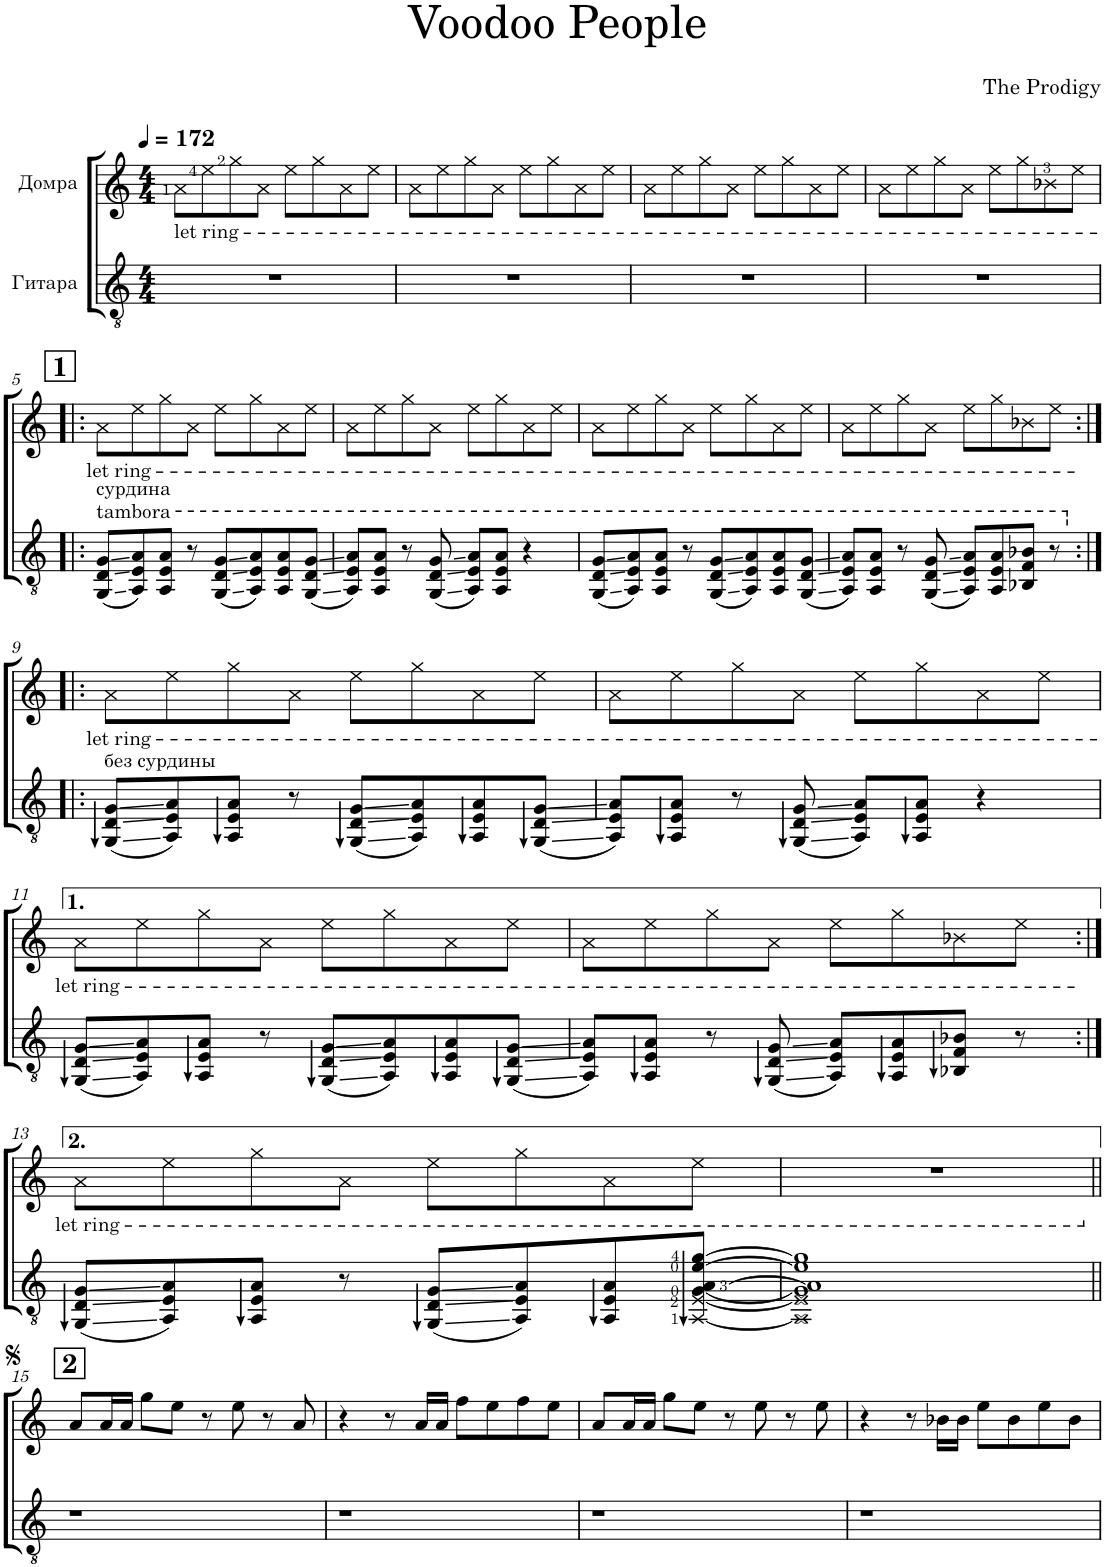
**kern	**kern
*part2	*part1
*staff2	*staff1
*I"Гитара	*I"Домра
*clefGv2	*clefG2
*k[]	*k[]
*M4/4	*M4/4
*MM172	*MM172
=1	=1
!	!LO:TX:b:t=let ring
1r	8a\L
.	8ee\
.	8gg\
.	8a\J
.	8ee\L
.	8gg\
.	8a\
.	8ee\J
=2	=2
1r	8a\L
.	8ee\
.	8gg\
.	8a\J
.	8ee\L
.	8gg\
.	8a\
.	8ee\J
=3	=3
1r	8a\L
.	8ee\
.	8gg\
.	8a\J
.	8ee\L
.	8gg\
.	8a\
.	8ee\J
=4	=4
1r	8a\L
.	8ee\
.	8gg\
.	8a\J
.	8ee\L
.	8gg\
.	8b-X\
.	8ee\J
!!LO:LB:g=z
!!LO:REH:place=s1:a:B:cj:fs=14:t=1
=5!|:	=5!|:
!LO:TX:a:t=сурдина	!
!LO:TX:a:t=tambora	!
(8GG/ 8D/ 8G/L	8a\L
8AA/ 8E/ 8A/)	8ee\
8AA/ 8E/ 8A/J	8gg\
8r	8a\J
(8GG/ 8D/ 8G/L	8ee\L
8AA/ 8E/ 8A/)	8gg\
8AA/ 8E/ 8A/	8a\
(8GG/ 8D/ 8G/J	8ee\J
=6	=6
8AA/ 8E/ 8A/L)	8a\L
8AA/ 8E/ 8A/J	8ee\
8r	8gg\
(8GG/ 8D/ 8G/	8a\J
8AA/ 8E/ 8A/L)	8ee\L
8AA/ 8E/ 8A/J	8gg\
4r	8a\
.	8ee\J
=7	=7
(8GG/ 8D/ 8G/L	8a\L
8AA/ 8E/ 8A/)	8ee\
8AA/ 8E/ 8A/J	8gg\
8r	8a\J
(8GG/ 8D/ 8G/L	8ee\L
8AA/ 8E/ 8A/)	8gg\
8AA/ 8E/ 8A/	8a\
(8GG/ 8D/ 8G/J	8ee\J
=8	=8
8AA/ 8E/ 8A/L)	8a\L
8AA/ 8E/ 8A/J	8ee\
8r	8gg\
(8GG/ 8D/ 8G/	8a\J
8AA/ 8E/ 8A/L)	8ee\L
8AA/ 8E/ 8A/	8gg\
8BB-X/ 8F/ 8B-X/J	8b-X\
8r	8ee\J
!!LO:LB:g=z
=9:|!|:	=9:|!|:
!LO:TX:a:t=без сурдины	!
(8GG/ 8D/ 8G/L	8a\L
8AA/ 8E/ 8A/)	8ee\
8AA/ 8E/ 8A/J	8gg\
8r	8a\J
(8GG/ 8D/ 8G/L	8ee\L
8AA/ 8E/ 8A/)	8gg\
8AA/ 8E/ 8A/	8a\
(8GG/ 8D/ 8G/J	8ee\J
=10	=10
8AA/ 8E/ 8A/L)	8a\L
8AA/ 8E/ 8A/J	8ee\
8r	8gg\
(8GG/ 8D/ 8G/	8a\J
8AA/ 8E/ 8A/L)	8ee\L
8AA/ 8E/ 8A/J	8gg\
4r	8a\
.	8ee\J
!!LO:LB:g=z
=11	=11
(8GG/ 8D/ 8G/L	8a\L
8AA/ 8E/ 8A/)	8ee\
8AA/ 8E/ 8A/J	8gg\
8r	8a\J
(8GG/ 8D/ 8G/L	8ee\L
8AA/ 8E/ 8A/)	8gg\
8AA/ 8E/ 8A/	8a\
(8GG/ 8D/ 8G/J	8ee\J
=12	=12
8AA/ 8E/ 8A/L)	8a\L
8AA/ 8E/ 8A/J	8ee\
8r	8gg\
(8GG/ 8D/ 8G/	8a\J
8AA/ 8E/ 8A/L)	8ee\L
8AA/ 8E/ 8A/	8gg\
8BB-X/ 8F/ 8B-X/J	8b-X\
8r	8ee\J
!!LO:LB:g=z
=13:|!	=13:|!
(8GG/ 8D/ 8G/L	8a\L
8AA/ 8E/ 8A/)	8ee\
8AA/ 8E/ 8A/J	8gg\
8r	8a\J
(8GG/ 8D/ 8G/L	8ee\L
8AA/ 8E/ 8A/)	8gg\
8AA/ 8E/ 8A/	8a\
[8AA/ [8E/ [8G/ [8A/ [8e/ [8g/J	8ee\J
=14	=14
1AA] 1E] 1G] 1A] 1e] 1g]	1r
!!LO:LB:g=z
!!LO:REH:place=s1:a:B:cj:fs=14:t=2
=15||	=15||
1r	8a/L
.	16a/L
.	16a/JJ
.	8gg\L
.	8ee\J
.	8r
.	8ee\
.	8r
.	8a/
=16	=16
1r	4r
.	8r
.	16a/LL
.	16a/JJ
.	8ff\L
.	8ee\
.	8ff\
.	8ee\J
=17	=17
1r	8a/L
.	16a/L
.	16a/JJ
.	8gg\L
.	8ee\J
.	8r
.	8ee\
.	8r
.	8ee\
=18	=18
1r	4r
.	8r
.	16b-X\LL
.	16b-\JJ
.	8ee\L
.	8b-\
.	8ee\
.	8b-\J
=	=
*-	*-
